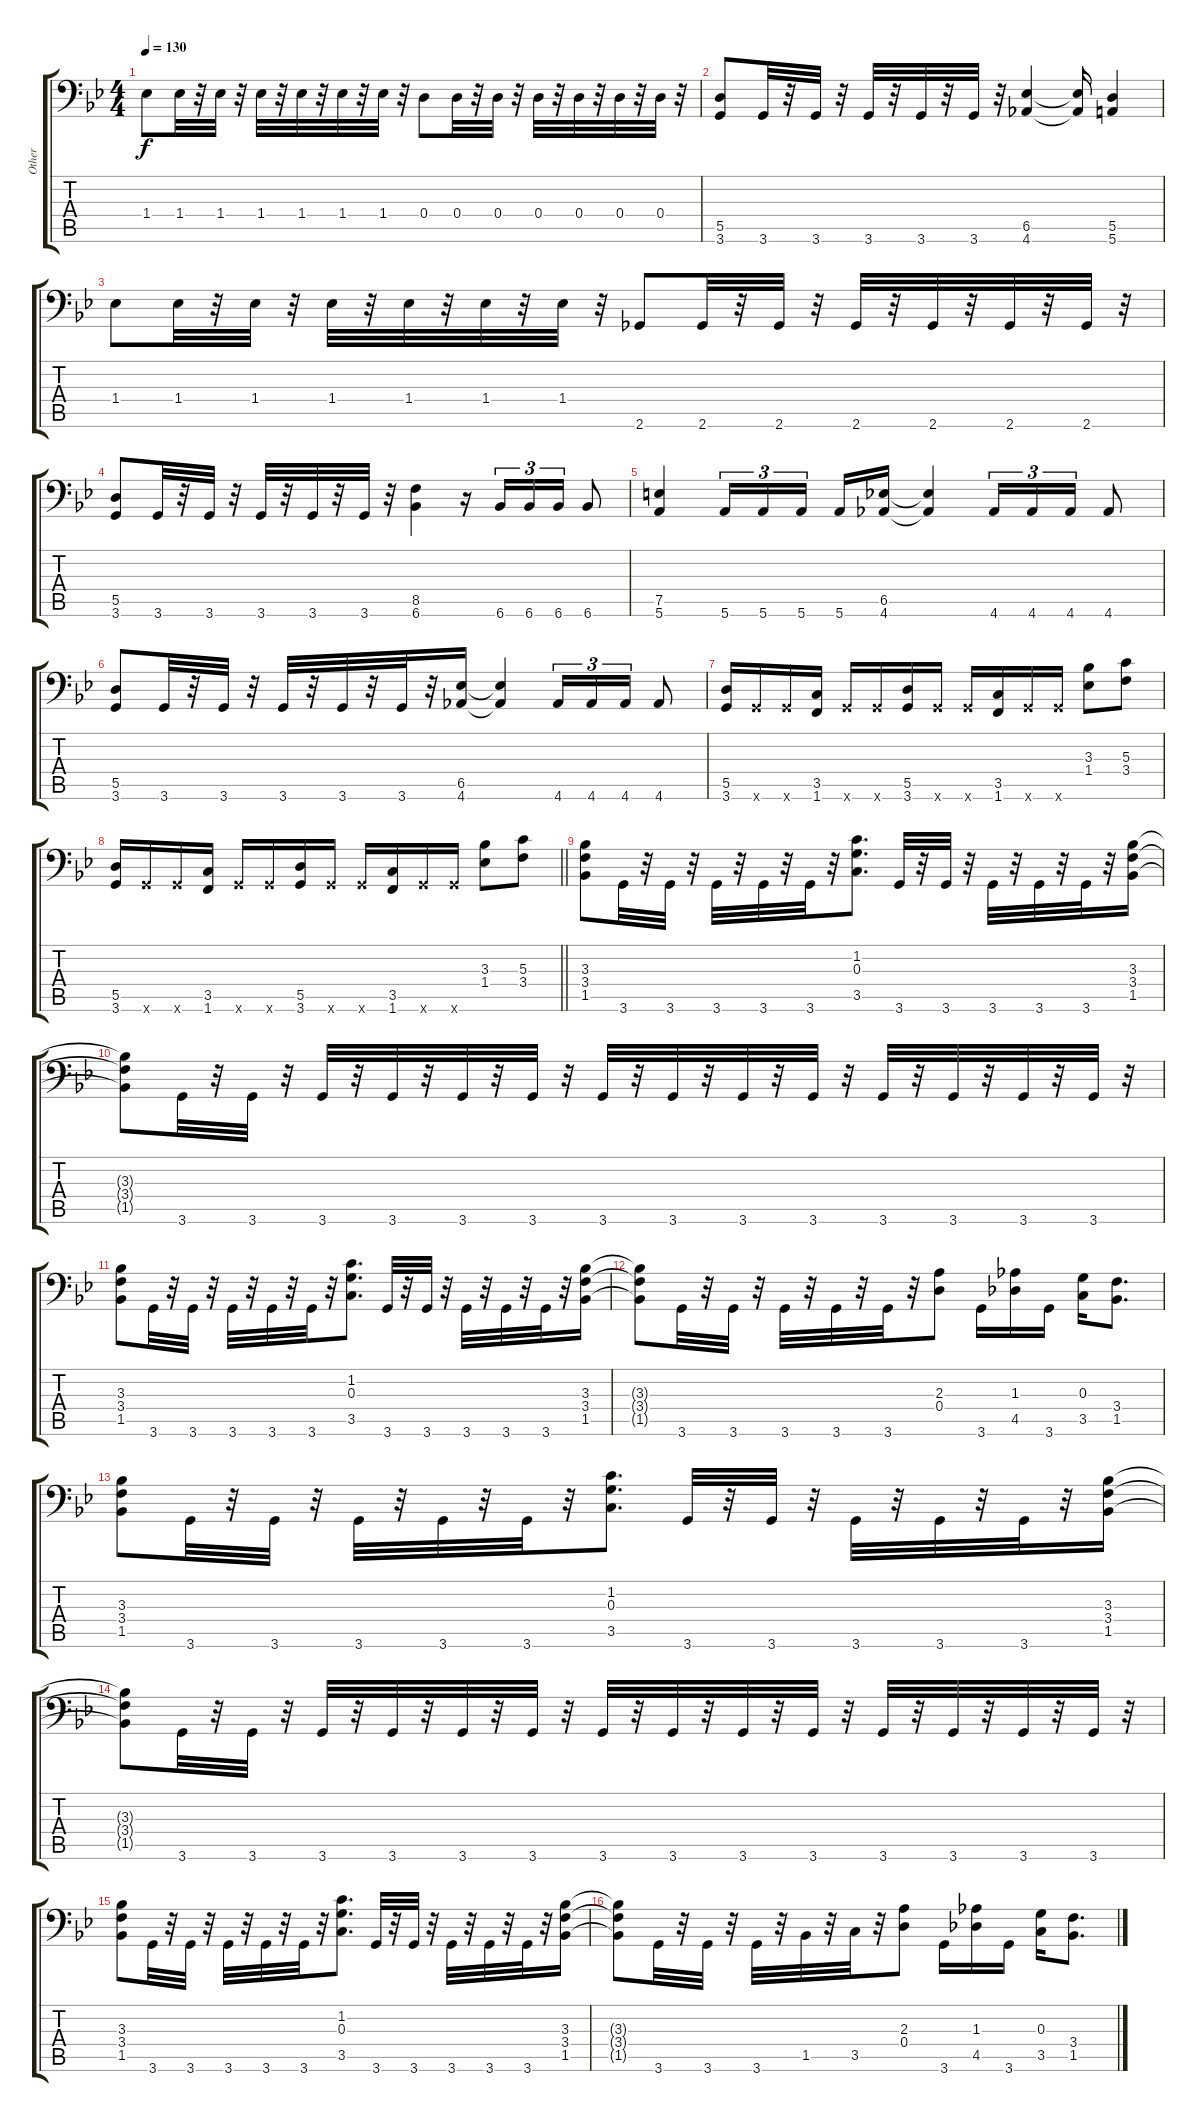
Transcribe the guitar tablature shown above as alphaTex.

\track ("Other" "Other") {instrument distortionguitar}
\staff {score tabs}
\tuning (E3 B2 G2 D2 A1 E1) {hide}
\ts (4 4)
\tempo 130
\clef f4
\ks bb
1.4.8{dy f} 1.4.32 r.32 1.4.32 r.32 1.4.32 r.32 1.4.32 r.32 1.4.32 r.32 1.4.32 r.32 0.4.8 0.4.32 r.32 0.4.32 r.32 0.4.32 r.32 0.4.32 r.32 0.4.32 r.32 0.4.32 r.32 |
(5.5 3.6).8 3.6.32 r.32 3.6.32 r.32 3.6.32 r.32 3.6.32 r.32 3.6.32 r.32 (6.5 4.6).4 (6.5{t} 4.6{t}).16 (5.5 5.6).4 |
1.4.8 1.4.32 r.32 1.4.32 r.32 1.4.32 r.32 1.4.32 r.32 1.4.32 r.32 1.4.32 r.32 2.6.8 2.6.32 r.32 2.6.32 r.32 2.6.32 r.32 2.6.32 r.32 2.6.32 r.32 2.6.32 r.32 |
(5.5 3.6).8 3.6.32 r.32 3.6.32 r.32 3.6.32 r.32 3.6.32 r.32 3.6.32 r.32 (8.5 6.6).4 r.16 6.6.16{tu (3 2)} 6.6.16{tu (3 2)} 6.6.16{tu (3 2)} 6.6.8 |
(7.5 5.6).4 5.6.16{tu (3 2)} 5.6.16{tu (3 2)} 5.6.16{tu (3 2) beam splitsecondary} 5.6.16 (6.5 4.6).16 (6.5{t} 4.6{t}).4 4.6.16{tu (3 2)} 4.6.16{tu (3 2)} 4.6.16{tu (3 2)} 4.6.8 |
(5.5 3.6).8 3.6.32 r.32 3.6.32 r.32 3.6.32 r.32 3.6.32 r.32 3.6.32 r.32 (6.5 4.6).16 (6.5{t} 4.6{t}).4 4.6.16{tu (3 2)} 4.6.16{tu (3 2)} 4.6.16{tu (3 2)} 4.6.8 |
(5.5 3.6).16 3.6{x}.16 3.6{x}.16 (3.5 1.6).16 3.6{x}.16 3.6{x}.16 (5.5 3.6).16 3.6{x}.16 3.6{x}.16 (3.5 1.6).16 3.6{x}.16 3.6{x}.16 (3.3 1.4).8 (5.3 3.4).8 |
\barLineRight lightlight
(5.5 3.6).16 3.6{x}.16 3.6{x}.16 (3.5 1.6).16 3.6{x}.16 3.6{x}.16 (5.5 3.6).16 3.6{x}.16 3.6{x}.16 (3.5 1.6).16 3.6{x}.16 3.6{x}.16 (3.3 1.4).8 (5.3 3.4).8 |
(3.3 3.4 1.5).8 3.6.32 r.32 3.6.32 r.32 3.6.32 r.32 3.6.32 r.32 3.6.32 r.32 (1.2 0.3 3.5).8{d} 3.6.32 r.32 3.6.32 r.32 3.6.32 r.32 3.6.32 r.32 3.6.32 r.32 (3.3 3.4 1.5).16 |
(3.3{t} 3.4{t} 1.5{t}).8 3.6.32 r.32 3.6.32 r.32 3.6.32 r.32 3.6.32 r.32 3.6.32 r.32 3.6.32 r.32 3.6.32 r.32 3.6.32 r.32 3.6.32 r.32 3.6.32 r.32 3.6.32 r.32 3.6.32 r.32 3.6.32 r.32 3.6.32 r.32 |
(3.3 3.4 1.5).8 3.6.32 r.32 3.6.32 r.32 3.6.32 r.32 3.6.32 r.32 3.6.32 r.32 (1.2 0.3 3.5).8{d} 3.6.32 r.32 3.6.32 r.32 3.6.32 r.32 3.6.32 r.32 3.6.32 r.32 (3.3 3.4 1.5).16 |
(3.3{t} 3.4{t} 1.5{t}).8 3.6.32 r.32 3.6.32 r.32 3.6.32 r.32 3.6.32 r.32 3.6.32 r.32 (2.3 0.4).8 3.6.16 (1.3 4.5).16 3.6.16 (0.3 3.5).16 (3.4 1.5).8{d} |
(3.3 3.4 1.5).8 3.6.32 r.32 3.6.32 r.32 3.6.32 r.32 3.6.32 r.32 3.6.32 r.32 (1.2 0.3 3.5).8{d} 3.6.32 r.32 3.6.32 r.32 3.6.32 r.32 3.6.32 r.32 3.6.32 r.32 (3.3 3.4 1.5).16 |
(3.3{t} 3.4{t} 1.5{t}).8 3.6.32 r.32 3.6.32 r.32 3.6.32 r.32 3.6.32 r.32 3.6.32 r.32 3.6.32 r.32 3.6.32 r.32 3.6.32 r.32 3.6.32 r.32 3.6.32 r.32 3.6.32 r.32 3.6.32 r.32 3.6.32 r.32 3.6.32 r.32 |
(3.3 3.4 1.5).8 3.6.32 r.32 3.6.32 r.32 3.6.32 r.32 3.6.32 r.32 3.6.32 r.32 (1.2 0.3 3.5).8{d} 3.6.32 r.32 3.6.32 r.32 3.6.32 r.32 3.6.32 r.32 3.6.32 r.32 (3.3 3.4 1.5).16 |
(3.3{t} 3.4{t} 1.5{t}).8 3.6.32 r.32 3.6.32 r.32 3.6.32 r.32 1.5.32 r.32 3.5.32 r.32 (2.3 0.4).8 3.6.16 (1.3 4.5).16 3.6.16 (0.3 3.5).16 (3.4 1.5).8{d}
